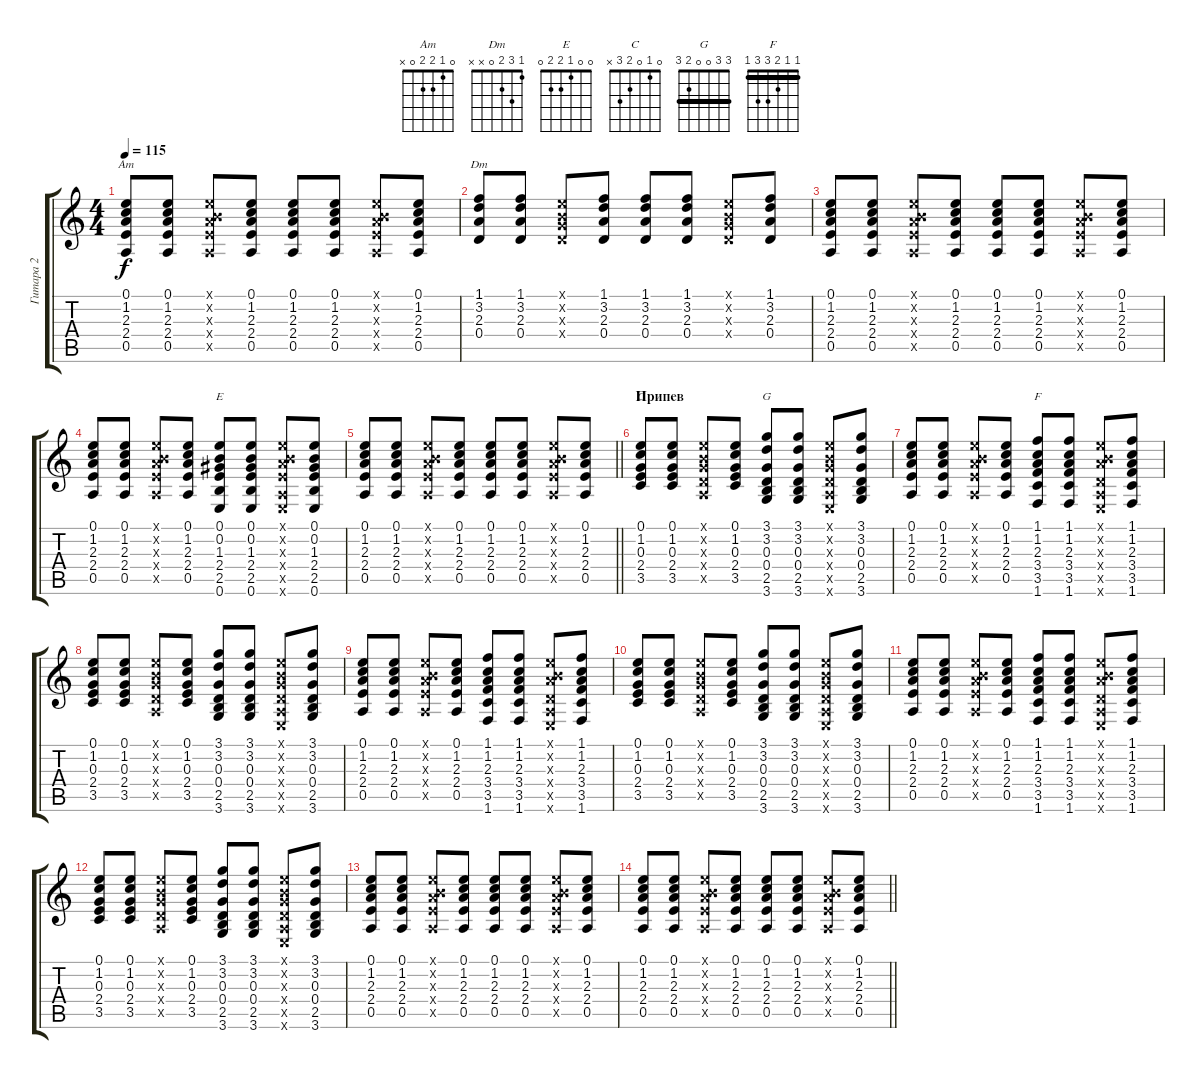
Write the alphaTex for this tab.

\track ("Гитара 2" "Гитара 2") {instrument acousticguitarsteel}
\staff {score tabs}
\tuning (E4 B3 G3 D3 A2 E2) {hide}
\chord ("Am" 0 1 2 2 0 x)
\chord ("Dm" 1 3 2 0 x x)
\chord ("E" 0 0 1 2 2 0)
\chord ("C" 0 1 0 2 3 x)
\chord ("G" 3 3 0 0 2 3) {barre 3}
\chord ("F" 1 1 2 3 3 1) {barre 1}
\ts (4 4)
\tempo 115
\clef g2
\ks c
(0.1 1.2 2.3 2.4 0.5).8{ch "Am" dy f} (0.1 1.2 2.3 2.4 0.5).8 (0.1{x} 0.2{x} 2.3{x} 2.4{x} 0.5{x}).8 (0.1 1.2 2.3 2.4 0.5).8 (0.1 1.2 2.3 2.4 0.5).8 (0.1 1.2 2.3 2.4 0.5).8 (0.1{x} 0.2{x} 2.3{x} 2.4{x} 0.5{x}).8 (0.1 1.2 2.3 2.4 0.5).8 |
(1.1 3.2 2.3 0.4).8{ch "Dm"} (1.1 3.2 2.3 0.4).8 (0.1{x} 0.2{x} 0.3{x} 0.4{x}).8 (1.1 3.2 2.3 0.4).8 (1.1 3.2 2.3 0.4).8 (1.1 3.2 2.3 0.4).8 (0.1{x} 0.2{x} 0.3{x} 0.4{x}).8 (1.1 3.2 2.3 0.4).8 |
(0.1 1.2 2.3 2.4 0.5).8 (0.1 1.2 2.3 2.4 0.5).8 (0.1{x} 0.2{x} 2.3{x} 2.4{x} 0.5{x}).8 (0.1 1.2 2.3 2.4 0.5).8 (0.1 1.2 2.3 2.4 0.5).8 (0.1 1.2 2.3 2.4 0.5).8 (0.1{x} 0.2{x} 2.3{x} 2.4{x} 0.5{x}).8 (0.1 1.2 2.3 2.4 0.5).8 |
(0.1 1.2 2.3 2.4 0.5).8 (0.1 1.2 2.3 2.4 0.5).8 (0.1{x} 0.2{x} 2.3{x} 2.4{x} 0.5{x}).8 (0.1 1.2 2.3 2.4 0.5).8 (0.1 0.2 1.3 2.4 2.5 0.6).8{ch "E"} (0.1 0.2 1.3 2.4 2.5 0.6).8 (0.1{x} 0.2{x} 2.3{x} 2.4{x} 0.5{x} 0.6{x}).8 (0.1 0.2 1.3 2.4 2.5 0.6).8 |
\barLineRight lightlight
(0.1 1.2 2.3 2.4 0.5).8 (0.1 1.2 2.3 2.4 0.5).8 (0.1{x} 0.2{x} 2.3{x} 2.4{x} 0.5{x}).8 (0.1 1.2 2.3 2.4 0.5).8 (0.1 1.2 2.3 2.4 0.5).8 (0.1 1.2 2.3 2.4 0.5).8 (0.1{x} 0.2{x} 2.3{x} 2.4{x} 0.5{x}).8 (0.1 1.2 2.3 2.4 0.5).8 |
\section ("" "Припев")
(0.1 1.2 0.3 2.4 3.5).8{ch "C"} (0.1 1.2 0.3 2.4 3.5).8 (0.1{x} 0.2{x} 0.3{x} 0.4{x} 0.5{x}).8 (0.1 1.2 0.3 2.4 3.5).8 (3.1 3.2 0.3 0.4 2.5 3.6).8{ch "G"} (3.1 3.2 0.3 0.4 2.5 3.6).8 (0.1{x} 0.2{x} 0.3{x} 0.4{x} 0.5{x} 0.6{x}).8 (3.1 3.2 0.3 0.4 2.5 3.6).8 |
(0.1 1.2 2.3 2.4 0.5).8 (0.1 1.2 2.3 2.4 0.5).8 (0.1{x} 0.2{x} 2.3{x} 2.4{x} 0.5{x}).8 (0.1 1.2 2.3 2.4 0.5).8 (1.1 1.2 2.3 3.4 3.5 1.6).8{ch "F"} (1.1 1.2 2.3 3.4 3.5 1.6).8 (0.1{x} 0.2{x} 2.3{x} 0.4{x} 0.5{x} 0.6{x}).8 (1.1 1.2 2.3 3.4 3.5 1.6).8 |
(0.1 1.2 0.3 2.4 3.5).8 (0.1 1.2 0.3 2.4 3.5).8 (0.1{x} 0.2{x} 0.3{x} 0.4{x} 0.5{x}).8 (0.1 1.2 0.3 2.4 3.5).8 (3.1 3.2 0.3 0.4 2.5 3.6).8 (3.1 3.2 0.3 0.4 2.5 3.6).8 (0.1{x} 0.2{x} 0.3{x} 0.4{x} 0.5{x} 0.6{x}).8 (3.1 3.2 0.3 0.4 2.5 3.6).8 |
(0.1 1.2 2.3 2.4 0.5).8 (0.1 1.2 2.3 2.4 0.5).8 (0.1{x} 0.2{x} 2.3{x} 2.4{x} 0.5{x}).8 (0.1 1.2 2.3 2.4 0.5).8 (1.1 1.2 2.3 3.4 3.5 1.6).8 (1.1 1.2 2.3 3.4 3.5 1.6).8 (0.1{x} 0.2{x} 2.3{x} 0.4{x} 0.5{x} 0.6{x}).8 (1.1 1.2 2.3 3.4 3.5 1.6).8 |
(0.1 1.2 0.3 2.4 3.5).8 (0.1 1.2 0.3 2.4 3.5).8 (0.1{x} 0.2{x} 0.3{x} 0.4{x} 0.5{x}).8 (0.1 1.2 0.3 2.4 3.5).8 (3.1 3.2 0.3 0.4 2.5 3.6).8 (3.1 3.2 0.3 0.4 2.5 3.6).8 (0.1{x} 0.2{x} 0.3{x} 0.4{x} 0.5{x} 0.6{x}).8 (3.1 3.2 0.3 0.4 2.5 3.6).8 |
(0.1 1.2 2.3 2.4 0.5).8 (0.1 1.2 2.3 2.4 0.5).8 (0.1{x} 0.2{x} 2.3{x} 2.4{x} 0.5{x}).8 (0.1 1.2 2.3 2.4 0.5).8 (1.1 1.2 2.3 3.4 3.5 1.6).8 (1.1 1.2 2.3 3.4 3.5 1.6).8 (0.1{x} 0.2{x} 2.3{x} 0.4{x} 0.5{x} 0.6{x}).8 (1.1 1.2 2.3 3.4 3.5 1.6).8 |
(0.1 1.2 0.3 2.4 3.5).8 (0.1 1.2 0.3 2.4 3.5).8 (0.1{x} 0.2{x} 0.3{x} 0.4{x} 0.5{x}).8 (0.1 1.2 0.3 2.4 3.5).8 (3.1 3.2 0.3 0.4 2.5 3.6).8 (3.1 3.2 0.3 0.4 2.5 3.6).8 (0.1{x} 0.2{x} 0.3{x} 0.4{x} 0.5{x} 0.6{x}).8 (3.1 3.2 0.3 0.4 2.5 3.6).8 |
(0.1 1.2 2.3 2.4 0.5).8 (0.1 1.2 2.3 2.4 0.5).8 (0.1{x} 0.2{x} 2.3{x} 2.4{x} 0.5{x}).8 (0.1 1.2 2.3 2.4 0.5).8 (0.1 1.2 2.3 2.4 0.5).8 (0.1 1.2 2.3 2.4 0.5).8 (0.1{x} 0.2{x} 2.3{x} 2.4{x} 0.5{x}).8 (0.1 1.2 2.3 2.4 0.5).8 |
\barLineRight lightlight
(0.1 1.2 2.3 2.4 0.5).8 (0.1 1.2 2.3 2.4 0.5).8 (0.1{x} 0.2{x} 2.3{x} 2.4{x} 0.5{x}).8 (0.1 1.2 2.3 2.4 0.5).8 (0.1 1.2 2.3 2.4 0.5).8 (0.1 1.2 2.3 2.4 0.5).8 (0.1{x} 0.2{x} 2.3{x} 2.4{x} 0.5{x}).8 (0.1 1.2 2.3 2.4 0.5).8
